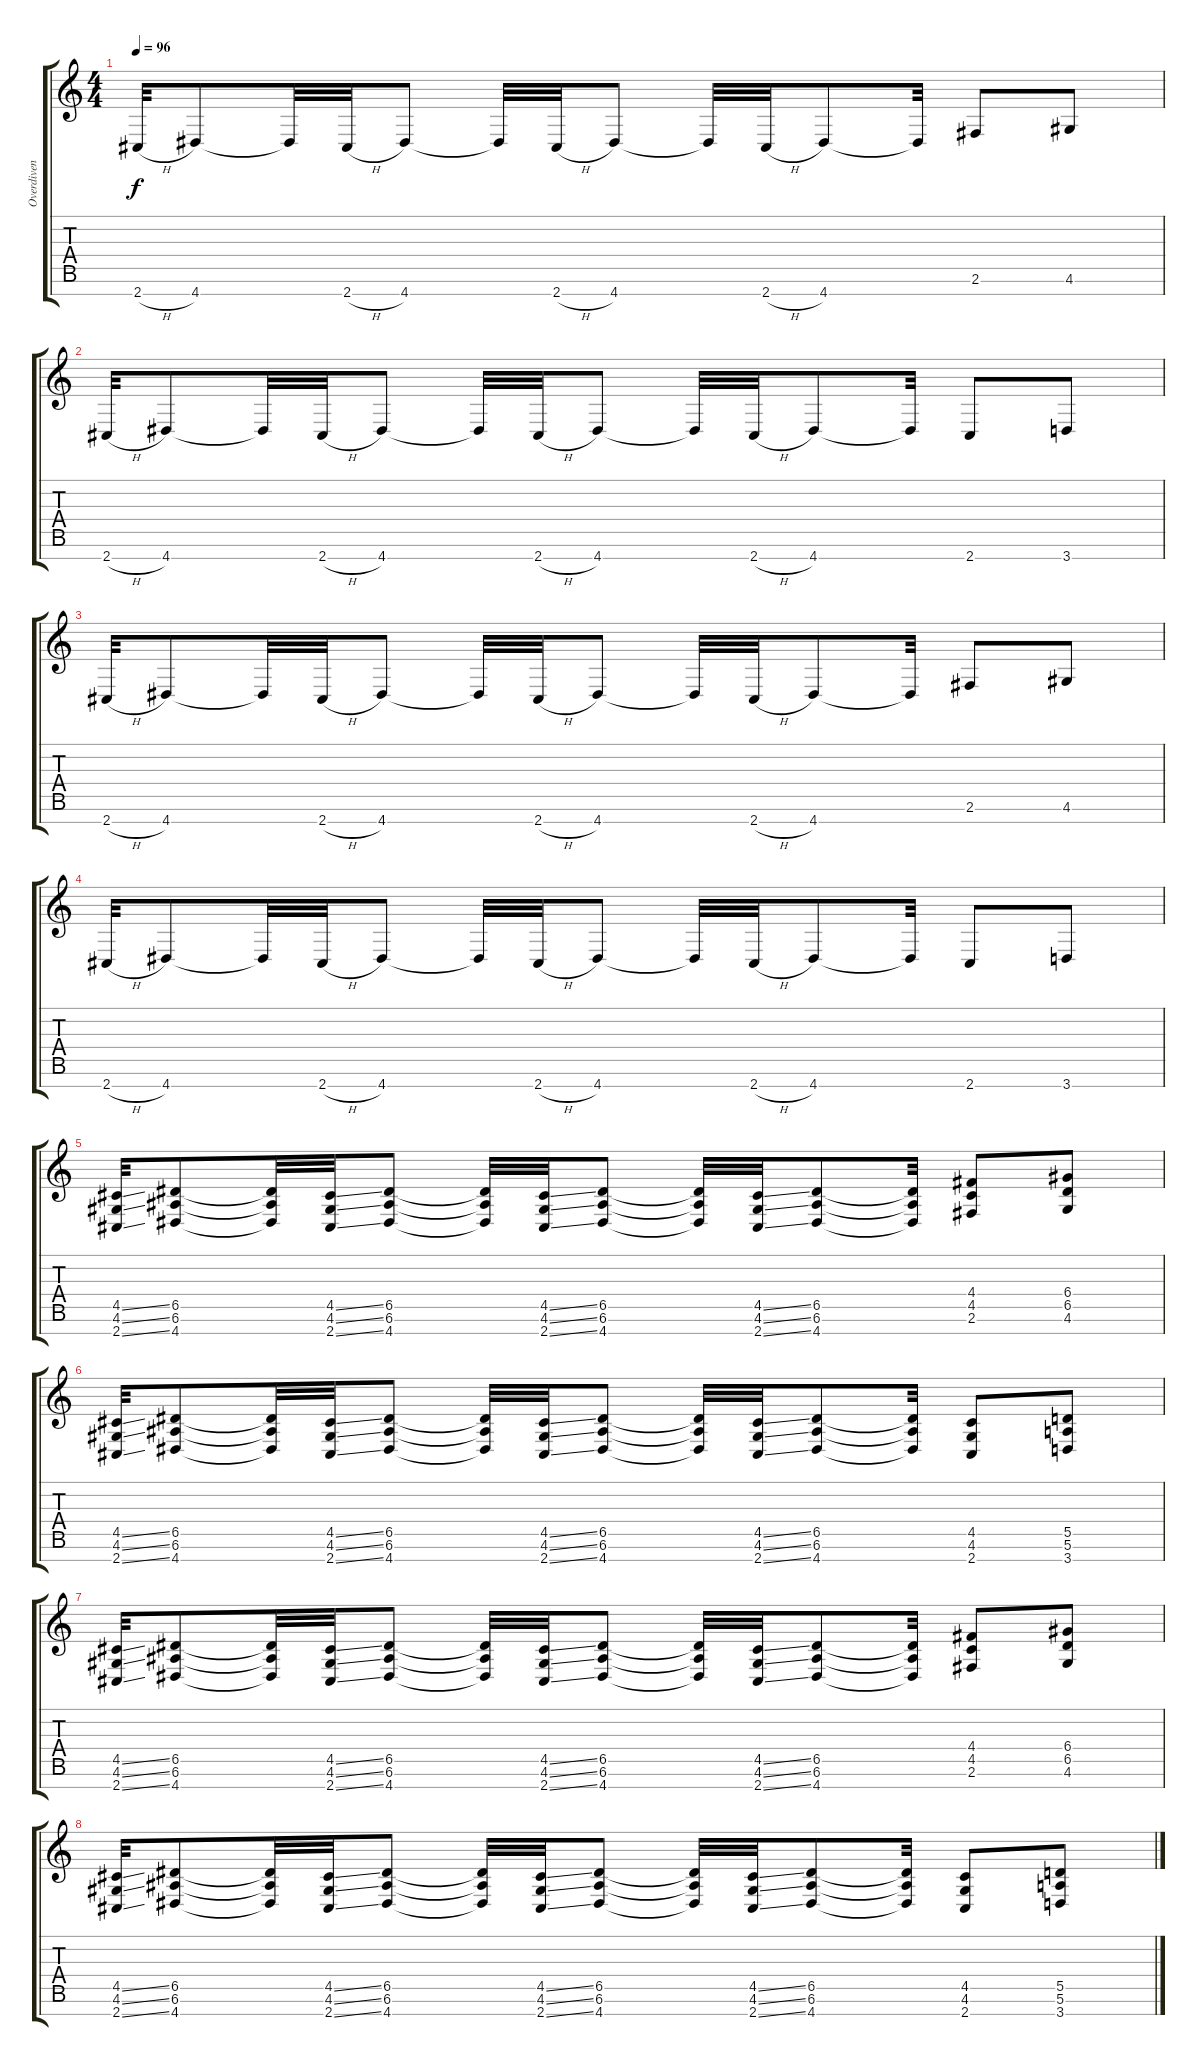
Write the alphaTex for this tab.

\track ("Overdiven Guitar" "Overdiven ") {instrument distortionguitar}
\staff {score tabs}
\tuning (E4 B3 G3 D3 A2 E2 B1) {hide}
\ts (4 4)
\tempo 96
\clef g2
\ks c
2.7{h}.32{dy f} 4.7.8 4.7{t}.32 2.7{h}.32 4.7.8 4.7{t}.32 2.7{h}.32 4.7.8 4.7{t}.32 2.7{h}.32 4.7.8 4.7{t}.32 2.6.8 4.6.8 |
2.7{h}.32 4.7.8 4.7{t}.32 2.7{h}.32 4.7.8 4.7{t}.32 2.7{h}.32 4.7.8 4.7{t}.32 2.7{h}.32 4.7.8 4.7{t}.32 2.7.8 3.7.8 |
2.7{h}.32 4.7.8 4.7{t}.32 2.7{h}.32 4.7.8 4.7{t}.32 2.7{h}.32 4.7.8 4.7{t}.32 2.7{h}.32 4.7.8 4.7{t}.32 2.6.8 4.6.8 |
2.7{h}.32 4.7.8 4.7{t}.32 2.7{h}.32 4.7.8 4.7{t}.32 2.7{h}.32 4.7.8 4.7{t}.32 2.7{h}.32 4.7.8 4.7{t}.32 2.7.8 3.7.8 |
(4.5{ss} 4.6{ss} 2.7{ss}).32 (6.5 6.6 4.7).8 (6.5{t} 6.6{t} 4.7{t}).32 (4.5{ss} 4.6{ss} 2.7{ss}).32 (6.5 6.6 4.7).8 (6.5{t} 6.6{t} 4.7{t}).32 (4.5{ss} 4.6{ss} 2.7{ss}).32 (6.5 6.6 4.7).8 (6.5{t} 6.6{t} 4.7{t}).32 (4.5{ss} 4.6{ss} 2.7{ss}).32 (6.5 6.6 4.7).8 (6.5{t} 6.6{t} 4.7{t}).32 (4.4 4.5 2.6).8 (6.4 6.5 4.6).8 |
(4.5{ss} 4.6{ss} 2.7{ss}).32 (6.5 6.6 4.7).8 (6.5{t} 6.6{t} 4.7{t}).32 (4.5{ss} 4.6{ss} 2.7{ss}).32 (6.5 6.6 4.7).8 (6.5{t} 6.6{t} 4.7{t}).32 (4.5{ss} 4.6{ss} 2.7{ss}).32 (6.5 6.6 4.7).8 (6.5{t} 6.6{t} 4.7{t}).32 (4.5{ss} 4.6{ss} 2.7{ss}).32 (6.5 6.6 4.7).8 (6.5{t} 6.6{t} 4.7{t}).32 (4.5 4.6 2.7).8 (5.5 5.6 3.7).8 |
(4.5{ss} 4.6{ss} 2.7{ss}).32 (6.5 6.6 4.7).8 (6.5{t} 6.6{t} 4.7{t}).32 (4.5{ss} 4.6{ss} 2.7{ss}).32 (6.5 6.6 4.7).8 (6.5{t} 6.6{t} 4.7{t}).32 (4.5{ss} 4.6{ss} 2.7{ss}).32 (6.5 6.6 4.7).8 (6.5{t} 6.6{t} 4.7{t}).32 (4.5{ss} 4.6{ss} 2.7{ss}).32 (6.5 6.6 4.7).8 (6.5{t} 6.6{t} 4.7{t}).32 (4.4 4.5 2.6).8 (6.4 6.5 4.6).8 |
(4.5{ss} 4.6{ss} 2.7{ss}).32 (6.5 6.6 4.7).8 (6.5{t} 6.6{t} 4.7{t}).32 (4.5{ss} 4.6{ss} 2.7{ss}).32 (6.5 6.6 4.7).8 (6.5{t} 6.6{t} 4.7{t}).32 (4.5{ss} 4.6{ss} 2.7{ss}).32 (6.5 6.6 4.7).8 (6.5{t} 6.6{t} 4.7{t}).32 (4.5{ss} 4.6{ss} 2.7{ss}).32 (6.5 6.6 4.7).8 (6.5{t} 6.6{t} 4.7{t}).32 (4.5 4.6 2.7).8 (5.5 5.6 3.7).8
